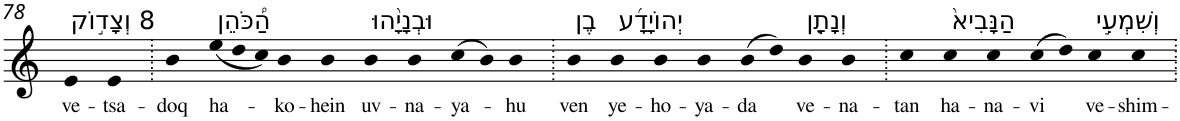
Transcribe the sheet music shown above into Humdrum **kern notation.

**kern	**text
*part1	*part1
*staff1	*staff1
*I"Piano	*
*I'Pno	*
!!LO:PB:g=z
*clefG2	*
*k[]	*
=78	=78
!LO:TX:a:t=8 וְצָד֣וֹק	!
!	!LO:LY:b
4e	ve-
!	!LO:LY:b
4e	-tsa-
=79.	=79.
!	!LO:LY:b
4b	-doq
*Xtuplet	*
!LO:TX:a:t=הַ֠כֹּהֵן	!
!	!LO:LY:b
(<12ee	ha-
12dd	.
12cc)	.
!	!LO:LY:b
4b	-ko-
!	!LO:LY:b
4b	-hein
!LO:TX:a:t=וּבְנָיָ֨הוּ	!
!	!LO:LY:b
4b	uv-
!	!LO:LY:b
4b	-na-
!	!LO:LY:b
(>8cc	-ya-
8b)	.
!	!LO:LY:b
4b	-hu
=80.	=80.
!LO:TX:a:t=בֶן	!
!	!LO:LY:b
4b	ven
!LO:TX:a:t=יְהוֹיָדָ֜ע	!
!	!LO:LY:b
4b	ye-
!	!LO:LY:b
4b	-ho-
!	!LO:LY:b
4b	-ya-
!	!LO:LY:b
(>8b	-da
8dd)	.
!LO:TX:a:t=וְנָתָ֤ן	!
!	!LO:LY:b
4b	ve-
!	!LO:LY:b
4b	-na-
=81.	=81.
!	!LO:LY:b
4cc	-tan
!LO:TX:a:t=הַנָּבִיא֙	!
!	!LO:LY:b
4cc	ha-
!	!LO:LY:b
4cc	-na-
!	!LO:LY:b
(>8cc	-vi
8dd)	.
!LO:TX:a:t=וְשִׁמְעִ֣י	!
!	!LO:LY:b
4cc	ve-
!	!LO:LY:b
4cc	-shim-
=.	=.
*-	*-
